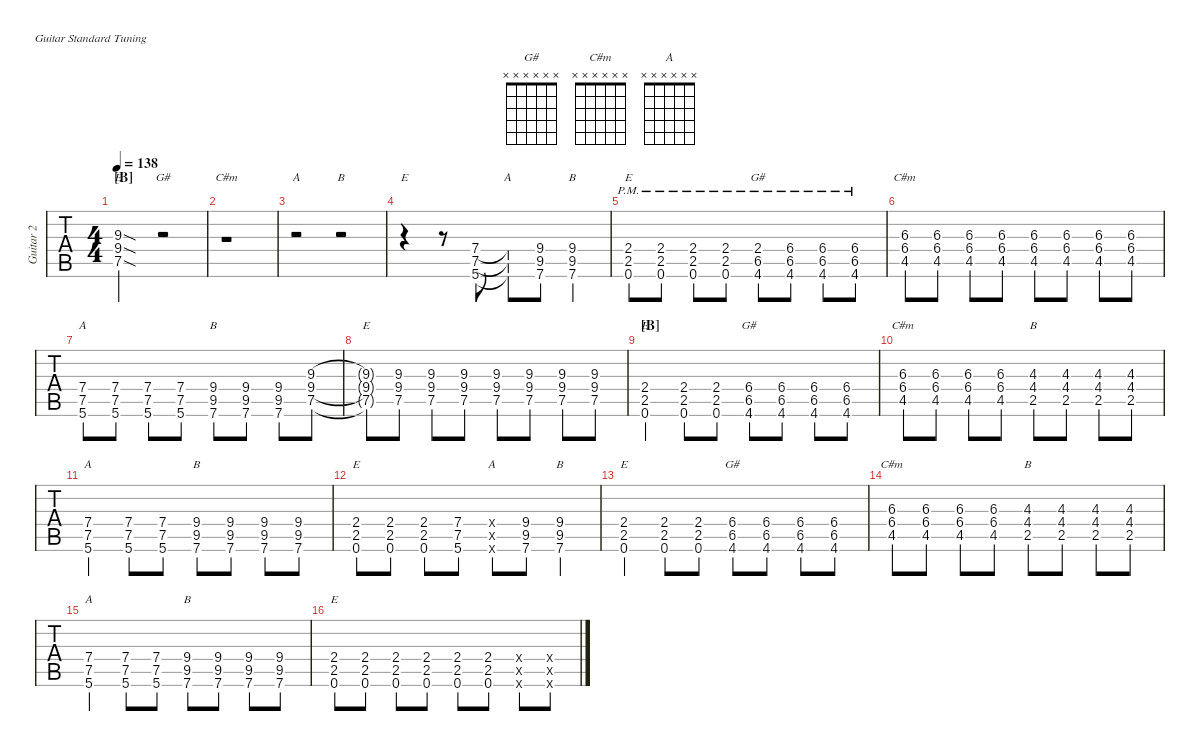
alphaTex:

\defaultSystemsLayout 4
\hideDynamics
\bracketExtendMode nobrackets
\track ("Guitar 2" "Guitar 2") {defaultSystemsLayout 4 instrument distortionguitar}
\staff {tabs}
\tuning (E4 B3 G3 D3 A2 E2)
\chord ("B" x x x x x x)
\chord ("E" x x x 2 2 0) {showdiagram false showfingering false barre 2}
\chord ("G#" x x x 6 6 4) {firstfret 4 showdiagram false showfingering false}
\chord ("C#m" x x 6 6 4 x) {firstfret 4 showdiagram false showfingering false}
\chord ("A" x x x 7 7 5) {firstfret 5 showdiagram false showfingering false}
\chord ("B" x x x 9 9 7) {firstfret 7 showdiagram false showfingering false}
\chord ("G#" x x x 2 6 4) {firstfret 2 showdiagram false showfingering false}
\chord ("C#m" x x x x x x)
\chord ("A" x x x x x x)
\chord ("E" x x x x x x)
\chord ("E" x x 9 9 7 x) {firstfret 7 showdiagram false showfingering false}
\chord ("G#" x x x x x x)
\chord ("B" x x 4 4 2 x) {showdiagram false showfingering false}
\ts (4 4)
\section ("B" "")
\tempo 138
\clef g2
\ks c
(7.5{sod} 9.4{sod} 9.3{sod}).2{ch "E" dy mf} r.2{ch "G#"} |
r.1{ch "C#m"} |
r.2{ch "A"} r.2{ch "B"} |
r.4{ch "E"} r.8 (7.4 7.5 5.6).8 (5.6{t} 7.5{t} 7.4{t}).8{ch "A"} (9.4 9.5{acc #} 7.6).8 (7.6{st} 9.5{st acc #} 9.4{st}).4{ch "B"} |
(2.4{pm} 2.5{pm} 0.6{pm}).8{ch "E"} (2.4{pm} 2.5{pm} 0.6{pm}).8 (2.4{pm} 2.5{pm} 0.6{pm}).8 (2.4{pm} 2.5{pm} 0.6{pm}).8 (2.4{pm} 6.5{pm acc #} 4.6{pm acc #}).8{ch "G#"} (6.4{pm acc #} 6.5{pm acc #} 4.6{pm acc #}).8 (6.4{pm acc #} 6.5{pm acc #} 4.6{pm acc #}).8 (6.4{pm acc #} 6.5{pm acc #} 4.6{pm acc #}).8 |
(4.5{acc #} 6.4{acc #} 6.3{acc #}).8{ch "C#m"} (4.5{acc #} 6.4{acc #} 6.3{acc #}).8 (4.5{acc #} 6.4{acc #} 6.3{acc #}).8 (4.5{acc #} 6.4{acc #} 6.3{acc #}).8 (4.5{acc #} 6.4{acc #} 6.3{acc #}).8 (4.5{acc #} 6.4{acc #} 6.3{acc #}).8 (4.5{acc #} 6.4{acc #} 6.3{acc #}).8 (4.5{acc #} 6.4{acc #} 6.3{acc #}).8 |
(7.4 7.5 5.6).8{ch "A"} (7.4 7.5 5.6).8 (7.4 7.5 5.6).8 (7.4 7.5 5.6).8 (7.6 9.5{acc #} 9.4).8{ch "B"} (7.6 9.5{acc #} 9.4).8 (7.6 9.5{acc #} 9.4).8 (9.3 9.4 7.5).8 |
(9.3{t} 9.4{t} 7.5{t}).8{ch "E"} (9.3 9.4 7.5).8 (9.3 9.4 7.5).8 (9.3 9.4 7.5).8 (9.3 9.4 7.5).8 (9.3 9.4 7.5).8 (9.3 9.4 7.5).8 (9.3 9.4 7.5).8 |
\section ("B" "")
(2.4 2.5 0.6).4{ch "E"} (0.6 2.5 2.4).8 (0.6 2.5 2.4).8 (6.4{acc #} 6.5{acc #} 4.6{acc #}).8{ch "G#"} (6.4{acc #} 6.5{acc #} 4.6{acc #}).8 (6.4{acc #} 6.5{acc #} 4.6{acc #}).8 (6.4{acc #} 6.5{acc #} 4.6{acc #}).8 |
(6.3{acc #} 6.4{acc #} 4.5{acc #}).8{ch "C#m"} (6.3{acc #} 6.4{acc #} 4.5{acc #}).8 (6.3{acc #} 6.4{acc #} 4.5{acc #}).8 (6.3{acc #} 6.4{acc #} 4.5{acc #}).8 (4.3 4.4{acc #} 2.5).8{ch "B"} (4.3 4.4{acc #} 2.5).8 (4.3 4.4{acc #} 2.5).8 (4.3 4.4{acc #} 2.5).8 |
(7.4 7.5 5.6).4{ch "A"} (5.6 7.5 7.4).8 (5.6 7.5 7.4).8 (9.4 9.5{acc #} 7.6).8{ch "B"} (9.4 9.5{acc #} 7.6).8 (9.4 9.5{acc #} 7.6).8 (9.4 9.5{acc #} 7.6).8 |
(0.6 2.5 2.4).8{ch "E"} (2.4 2.5 0.6).8 (0.6 2.5 2.4).8 (7.4 7.5 5.6).8 (0.6{x} 0.5{x} 0.4{x}).8{ch "A"} (9.4 9.5{acc #} 7.6).8 (7.6{st} 9.5{st acc #} 9.4{st}).4{ch "B"} |
(2.4 2.5 0.6).4{ch "E"} (0.6 2.5 2.4).8 (2.4 2.5 0.6).8 (4.6{acc #} 6.5{acc #} 6.4{acc #}).8{ch "G#"} (4.6{acc #} 6.5{acc #} 6.4{acc #}).8 (4.6{acc #} 6.5{acc #} 6.4{acc #}).8 (4.6{acc #} 6.5{acc #} 6.4{acc #}).8 |
(6.3{acc #} 6.4{acc #} 4.5{acc #}).8{ch "C#m"} (6.3{acc #} 6.4{acc #} 4.5{acc #}).8 (6.3{acc #} 6.4{acc #} 4.5{acc #}).8 (6.3{acc #} 6.4{acc #} 4.5{acc #}).8 (2.5 4.4{acc #} 4.3).8{ch "B"} (2.5 4.4{acc #} 4.3).8 (2.5 4.4{acc #} 4.3).8 (2.5 4.4{acc #} 4.3).8 |
(7.4 7.5 5.6).4{ch "A"} (5.6 7.5 7.4).8 (5.6 7.5 7.4).8 (9.4 9.5{acc #} 7.6).8{ch "B"} (9.4 9.5{acc #} 7.6).8 (9.4 9.5{acc #} 7.6).8 (9.4 9.5{acc #} 7.6).8 |
(0.6 2.5 2.4).8{ch "E"} (0.6 2.5 2.4).8 (0.6 2.5 2.4).8 (0.6 2.5 2.4).8 (0.6 2.5 2.4).8 (0.6 2.5 2.4).8 (0.6{x} 2.5{x} 2.4{x}).8 (0.6{x} 0.5{x} 0.4{x}).8
